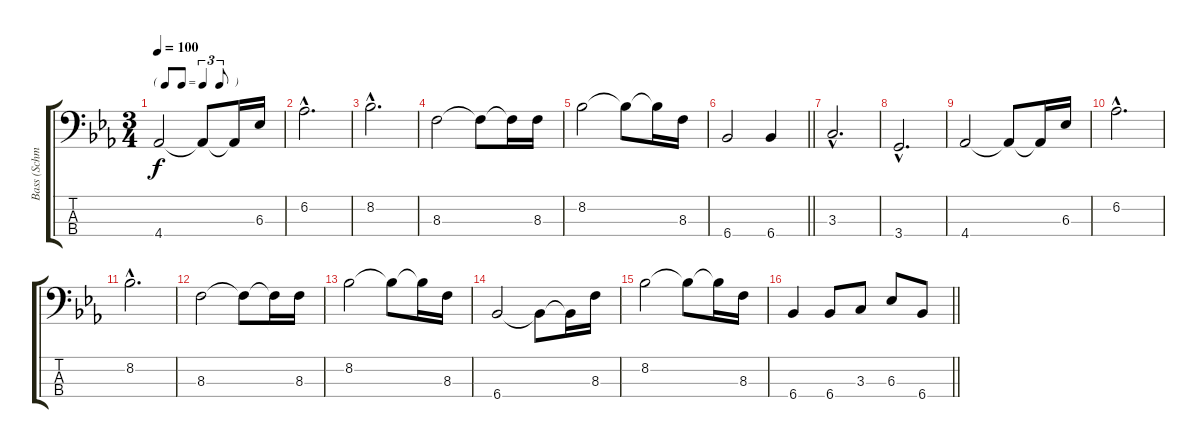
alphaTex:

\track ("Bass (Schmit)" "Bass (Schm") {instrument fretlessbass}
\staff {score tabs}
\tuning (G2 D2 A1 E1) {hide}
\ts (3 4)
\tf triplet8th
\tempo 100
\clef f4
\ks eb
4.4.2{dy f} 4.4{t}.8 4.4{t}.16 6.3.16 |
6.2{hac}.2{d} |
8.2{hac}.2{d} |
8.3.2 8.3{t}.8 8.3{t}.16 8.3.16 |
8.2.2 8.2{t}.8 8.2{t}.16 8.3.16 |
\barLineRight lightlight
6.4.2 6.4.4 |
3.3{hac}.2{d} |
3.4{hac}.2{d} |
4.4.2 4.4{t}.8 4.4{t}.16 6.3.16 |
6.2{hac}.2{d} |
8.2{hac}.2{d} |
8.3.2 8.3{t}.8 8.3{t}.16 8.3.16 |
8.2.2 8.2{t}.8 8.2{t}.16 8.3.16 |
6.4.2 6.4{t}.8 6.4{t}.16 8.3.16 |
8.2.2 8.2{t}.8 8.2{t}.16 8.3.16 |
\barLineRight lightlight
6.4.4 6.4.8 3.3.8 6.3.8 6.4.8
